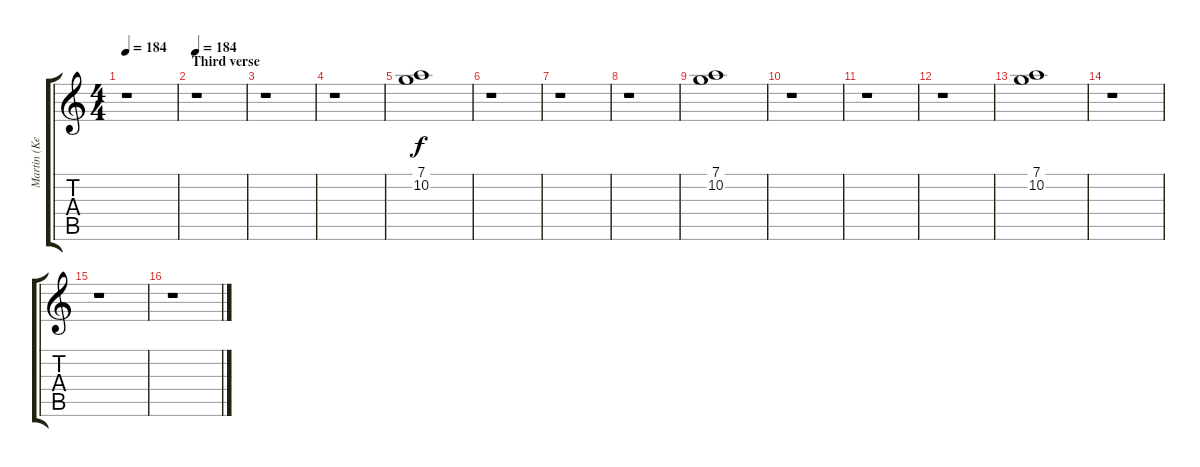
\track ("Martin (KeybHigh)" "Martin (Ke") {instrument stringensemble1}
\staff {score tabs}
\tuning (D5 A4 F4 C4 G3 D3) {hide}
\ts (4 4)
\tempo 184
\clef g2
\ks c
r.1{dy f} |
\section ("" "Third verse")
\tempo 184
r.1{volume 14 balance 9 instrument pad8sweep} |
r.1 |
r.1 |
(7.1 10.2).1 |
r.1 |
r.1 |
r.1 |
(7.1 10.2).1 |
r.1 |
r.1 |
r.1 |
(7.1 10.2).1 |
r.1 |
r.1 |
r.1
